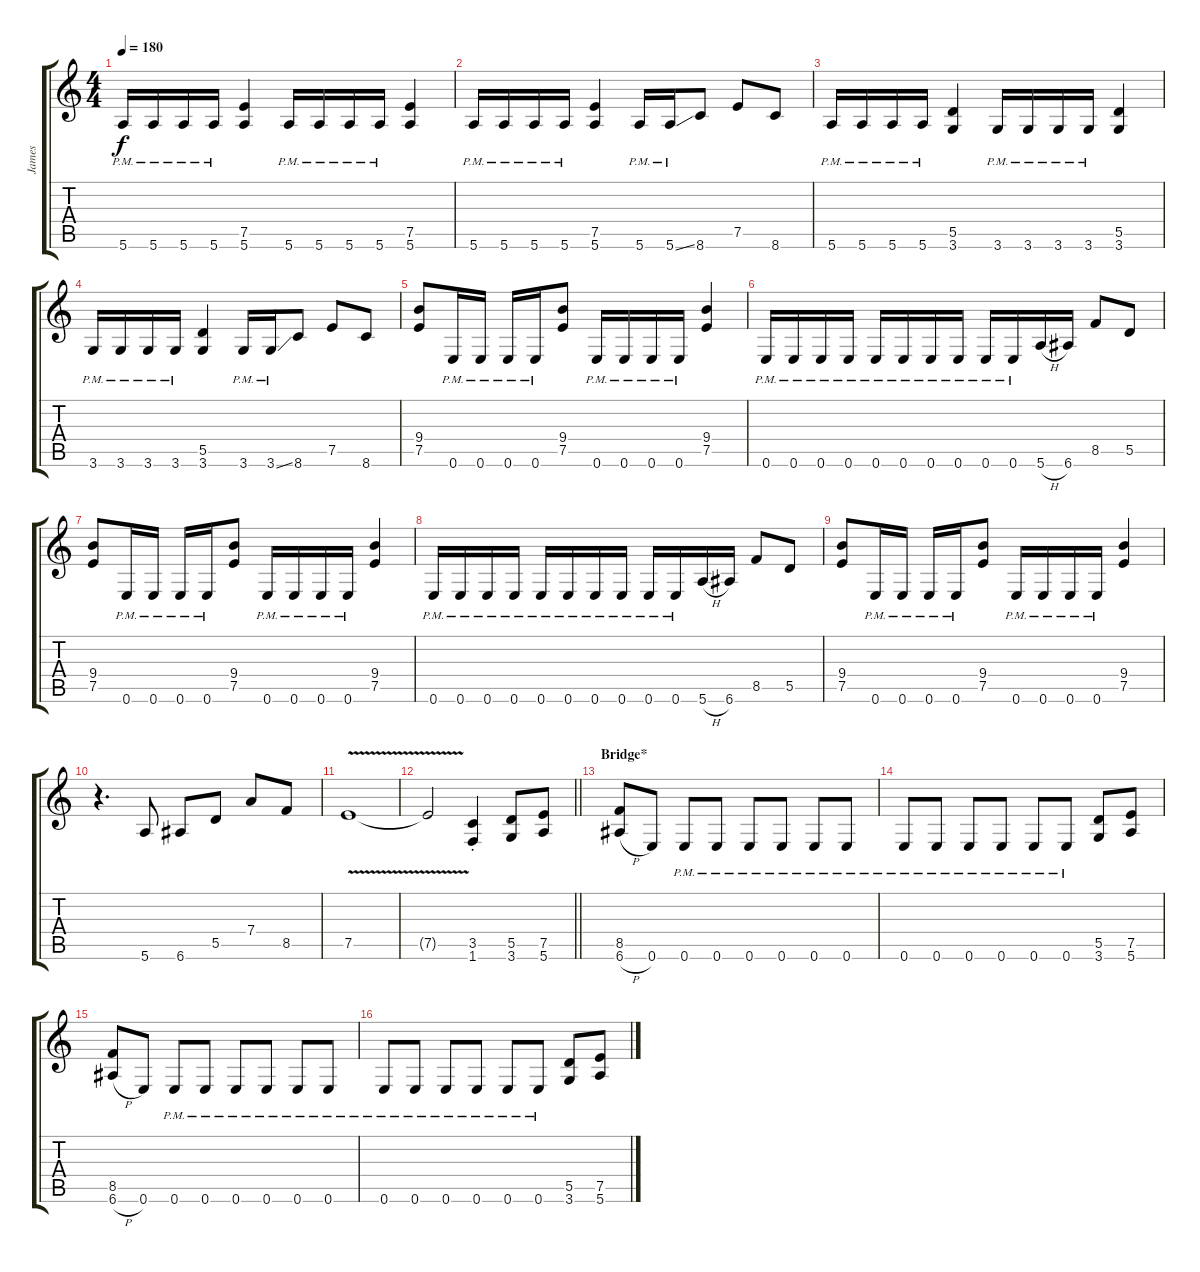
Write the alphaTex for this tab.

\track ("James" "James") {instrument distortionguitar}
\staff {score tabs}
\tuning (E4 B3 G3 D3 A2 E2) {hide}
\ts (4 4)
\tempo 180
\clef g2
\ks c
5.6{pm}.16{dy f} 5.6{pm}.16 5.6{pm}.16 5.6{pm}.16 (7.5 5.6).4 5.6{pm}.16 5.6{pm}.16 5.6{pm}.16 5.6{pm}.16 (7.5 5.6).4 |
5.6{pm}.16 5.6{pm}.16 5.6{pm}.16 5.6{pm}.16 (7.5 5.6).4 5.6{pm}.16 5.6{ss pm}.16 8.6.8 7.5.8 8.6.8 |
5.6{pm}.16 5.6{pm}.16 5.6{pm}.16 5.6{pm}.16 (5.5 3.6).4 3.6{pm}.16 3.6{pm}.16 3.6{pm}.16 3.6{pm}.16 (5.5 3.6).4 |
3.6{pm}.16 3.6{pm}.16 3.6{pm}.16 3.6{pm}.16 (5.5 3.6).4 3.6{pm}.16 3.6{ss pm}.16 8.6.8 7.5.8 8.6.8 |
(9.4 7.5).8 0.6{pm}.16 0.6{pm}.16 0.6{pm}.16 0.6{pm}.16 (9.4 7.5).8 0.6{pm}.16 0.6{pm}.16 0.6{pm}.16 0.6{pm}.16 (9.4 7.5).4 |
0.6{pm}.16 0.6{pm}.16 0.6{pm}.16 0.6{pm}.16 0.6{pm}.16 0.6{pm}.16 0.6{pm}.16 0.6{pm}.16 0.6{pm}.16 0.6{pm}.16 5.6{h}.16 6.6.16 8.5.8 5.5.8 |
(9.4 7.5).8 0.6{pm}.16 0.6{pm}.16 0.6{pm}.16 0.6{pm}.16 (9.4 7.5).8 0.6{pm}.16 0.6{pm}.16 0.6{pm}.16 0.6{pm}.16 (9.4 7.5).4 |
0.6{pm}.16 0.6{pm}.16 0.6{pm}.16 0.6{pm}.16 0.6{pm}.16 0.6{pm}.16 0.6{pm}.16 0.6{pm}.16 0.6{pm}.16 0.6{pm}.16 5.6{h}.16 6.6.16 8.5.8 5.5.8 |
(9.4 7.5).8 0.6{pm}.16 0.6{pm}.16 0.6{pm}.16 0.6{pm}.16 (9.4 7.5).8 0.6{pm}.16 0.6{pm}.16 0.6{pm}.16 0.6{pm}.16 (9.4 7.5).4 |
r.4{d} 5.6.8 6.6.8 5.5.8 7.4.8 8.5.8 |
7.5{v}.1 |
\barLineRight lightlight
7.5{t}.2 (3.5{st} 1.6{st}).4 (5.5 3.6).8 (7.5 5.6).8 |
\section ("" "Bridge*")
(8.5 6.6{h}).8 0.6.8 0.6{pm}.8 0.6{pm}.8 0.6{pm}.8 0.6{pm}.8 0.6{pm}.8 0.6{pm}.8 |
0.6{pm}.8 0.6{pm}.8 0.6{pm}.8 0.6{pm}.8 0.6{pm}.8 0.6{pm}.8 (5.5 3.6).8 (7.5 5.6).8 |
(8.5 6.6{h}).8 0.6.8 0.6{pm}.8 0.6{pm}.8 0.6{pm}.8 0.6{pm}.8 0.6{pm}.8 0.6{pm}.8 |
0.6{pm}.8 0.6{pm}.8 0.6{pm}.8 0.6{pm}.8 0.6{pm}.8 0.6{pm}.8 (5.5 3.6).8 (7.5 5.6).8
